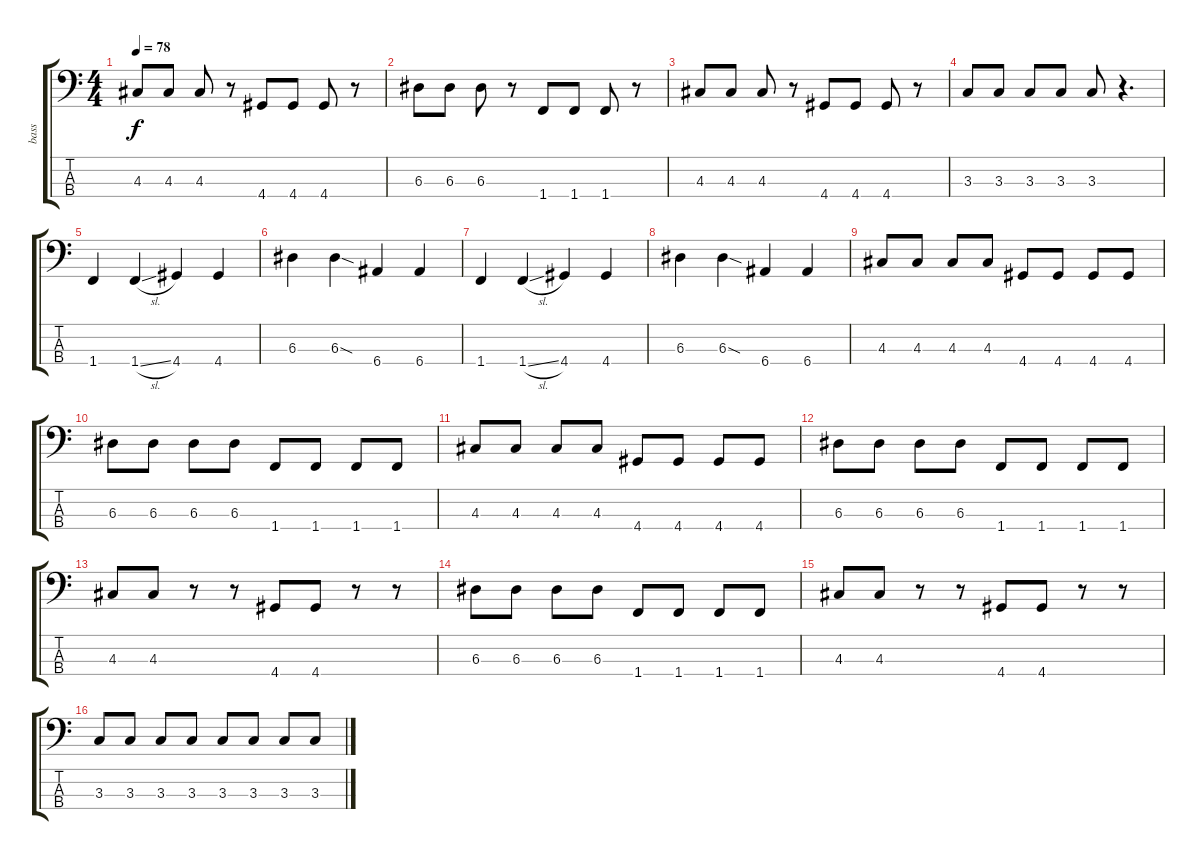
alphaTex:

\track ("bass" "bass") {instrument electricbasspick}
\staff {score tabs}
\tuning (G2 D2 A1 E1) {hide}
\ts (4 4)
\tempo 78
\clef f4
\ks c
4.3.8{dy f} 4.3.8 4.3.8 r.8 4.4.8 4.4.8 4.4.8 r.8 |
6.3.8 6.3.8 6.3.8 r.8 1.4.8 1.4.8 1.4.8 r.8 |
4.3.8 4.3.8 4.3.8 r.8 4.4.8 4.4.8 4.4.8 r.8 |
3.3.8 3.3.8 3.3.8 3.3.8 3.3.8 r.4{d} |
1.4.4 1.4{sl}.4 4.4.4 4.4.4 |
6.3.4 6.3{sod}.4 6.4.4 6.4.4 |
1.4.4 1.4{sl}.4 4.4.4 4.4.4 |
6.3.4 6.3{sod}.4 6.4.4 6.4.4 |
4.3.8 4.3.8 4.3.8 4.3.8 4.4.8 4.4.8 4.4.8 4.4.8 |
6.3.8 6.3.8 6.3.8 6.3.8 1.4.8 1.4.8 1.4.8 1.4.8 |
4.3.8 4.3.8 4.3.8 4.3.8 4.4.8 4.4.8 4.4.8 4.4.8 |
6.3.8 6.3.8 6.3.8 6.3.8 1.4.8 1.4.8 1.4.8 1.4.8 |
4.3.8 4.3.8 r.8 r.8 4.4.8 4.4.8 r.8 r.8 |
6.3.8 6.3.8 6.3.8 6.3.8 1.4.8 1.4.8 1.4.8 1.4.8 |
4.3.8 4.3.8 r.8 r.8 4.4.8 4.4.8 r.8 r.8 |
3.3.8 3.3.8 3.3.8 3.3.8 3.3.8 3.3.8 3.3.8 3.3.8
